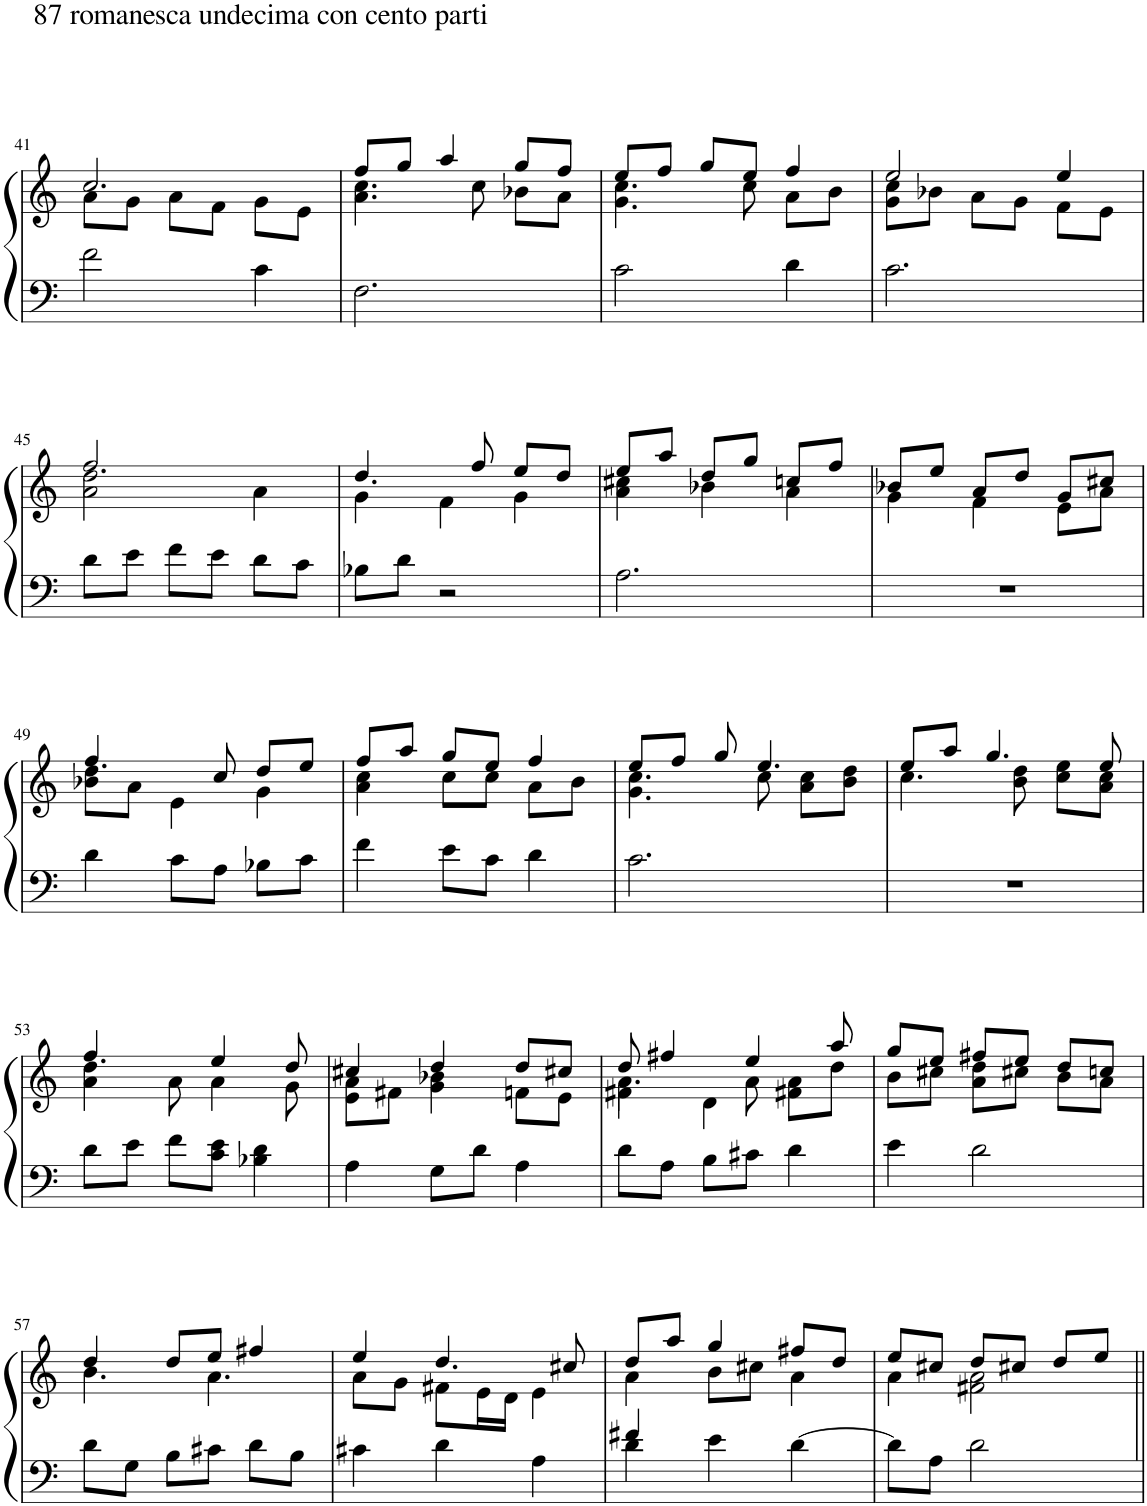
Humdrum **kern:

**kern	**kern
*part1	*part1
*staff2	*staff1
*I"Piano	*
*I'Pno.	*
!!LO:PB:g=z
*clefF4	*clefG2
*k[]	*k[]
*M3/4	*M3/4
=41	=41
*	*^
!	!LO:TX:a:t=87 romanesca undecima con cento parti	!
!LO:TX:a:t=87 romanesca undecima con cento parti	!	!
2f\	2.cc/	8a\L
.	.	8g\J
.	.	8a\L
.	.	8f\J
4c\	.	8g\L
.	.	8e\J
=42	=42	=42
2.F\	8ff/L	4.a\ 4.cc\
.	8gg/J	.
.	4aa/	.
.	.	8cc\
.	8gg/L	8b-X\L
.	8ff/J	8a\J
=43	=43	=43
2c\	8ee/L	4.g\ 4.cc\
.	8ff/J	.
.	8gg/L	.
.	8ee/J	8cc\
4d\	4ff/	8a\L
.	.	8b\J
=44	=44	=44
2.c\	2ee/	8g\ 8cc\L
.	.	8b-X\J
.	.	8a\L
.	.	8g\J
.	4ee/	8f\L
.	.	8e\J
!!LO:LB:g=z	!!
=45	=45	=45
8d\L	2.ff/	2a\ 2dd\
8e\J	.	.
8f\L	.	.
8e\J	.	.
8d\L	.	4a\
8c\J	.	.
=46	=46	=46
8B-X\L	4.dd/	4g\
8d\J	.	.
2r	.	4f\
.	8ff/	.
.	8ee/L	4g\
.	8dd/J	.
=47	=47	=47
2.A\	8ee/L	4a\ 4cc#X\
.	8aa/J	.
.	8dd/L	4b-X\
.	8gg/J	.
.	8ccn/L	4a\
.	8ff/J	.
=48	=48	=48
2.r	8b-X/L	4g\
.	8ee/J	.
.	8a/L	4f\
.	8dd/J	.
.	8g/L	8e\L
.	8cc#X/J	8a\J
!!LO:LB:g=z	!!
=49	=49	=49
4d\	4.ff/	8b-X\ 8dd\L
.	.	8a\J
8c\L	.	4e\
8A\J	8cc/	.
8B-X\L	8dd/L	4g\
8c\J	8ee/J	.
=50	=50	=50
4f\	8ff/L	4a\ 4cc\
.	8aa/J	.
8e\L	8gg/L	8cc\L
8c\J	8ee/J	8cc\J
4d\	4ff/	8a\L
.	.	8b\J
=51	=51	=51
2.c\	8ee/L	4.g\ 4.cc\
.	8ff/J	.
.	8gg/	.
.	4.ee/	8cc\
.	.	8a\ 8cc\L
.	.	8b\ 8dd\J
=52	=52	=52
2.r	8ee/L	4.cc\
.	8aa/J	.
.	4.gg/	.
.	.	8b\ 8dd\
.	.	8cc\ 8ee\L
.	8ee/	8a\ 8cc\J
!!LO:LB:g=z	!!
=53	=53	=53
8d\L	4.ff/	4a\ 4dd\
8e\J	.	.
8f\L	.	8a\
8c\ 8e\J	4ee/	4a\
4B-X\ 4d\	.	.
.	8dd/	8g\
=54	=54	=54
4A\	4cc#X/	8e\ 8a\L
.	.	8f#X\J
8G\L	4dd/	4g\ 4b-X\
8d\J	.	.
4A\	8dd/L	8fn\L
.	8cc#X/J	8e\J
=55	=55	=55
*	*	*^
8d\L	8dd/	4.a\	4f#X\
8A\J	4ff#X/	.	.
8B\L	.	.	4d\
8c#X\J	4ee/	8a\	.
4d\	.	8f#X\ 8a\L	4ryy
.	8aa/	8dd\J	.
*	*	*v	*v
=56	=56	=56
4e\	8gg/L	8b\L
.	8ee/J	8cc#X\J
2d\	8ff#X/L	8a\ 8dd\L
.	8ee/J	8cc#X\J
.	8dd/L	8b\L
.	8ccn/J	8a\J
!!LO:LB:g=z	!!
=57	=57	=57
8d\L	4dd/	4.b\
8G\J	.	.
8B\L	8dd/L	.
8c#X\J	8ee/J	4.a\
8d\L	4ff#X/	.
8B\J	.	.
=58	=58	=58
4c#X\	4ee/	8a\L
.	.	8g\J
4d\	4.dd/	8f#X\L
.	.	16e\L
.	.	16d\JJ
4A\	.	4e\
.	8cc#X/	.
=59	=59	=59
*^	*	*
4f#X/	4d\	8dd/L	4a\
.	.	8aa/J	.
4e\	2ryy	4gg/	8b\L
.	.	.	8cc#X\J
[4d\	.	8ff#X/L	4a\
.	.	8dd/J	.
*v	*v	*	*
=60	=60	=60
8d\L]	8ee/L	4a\
8A\J	8cc#X/J	.
2d\	8dd/L	2f#X\ 2a\
.	8cc#X/J	.
.	8dd/L	.
.	8ee/J	.
*	*v	*v
=||	=||
*-	*-
